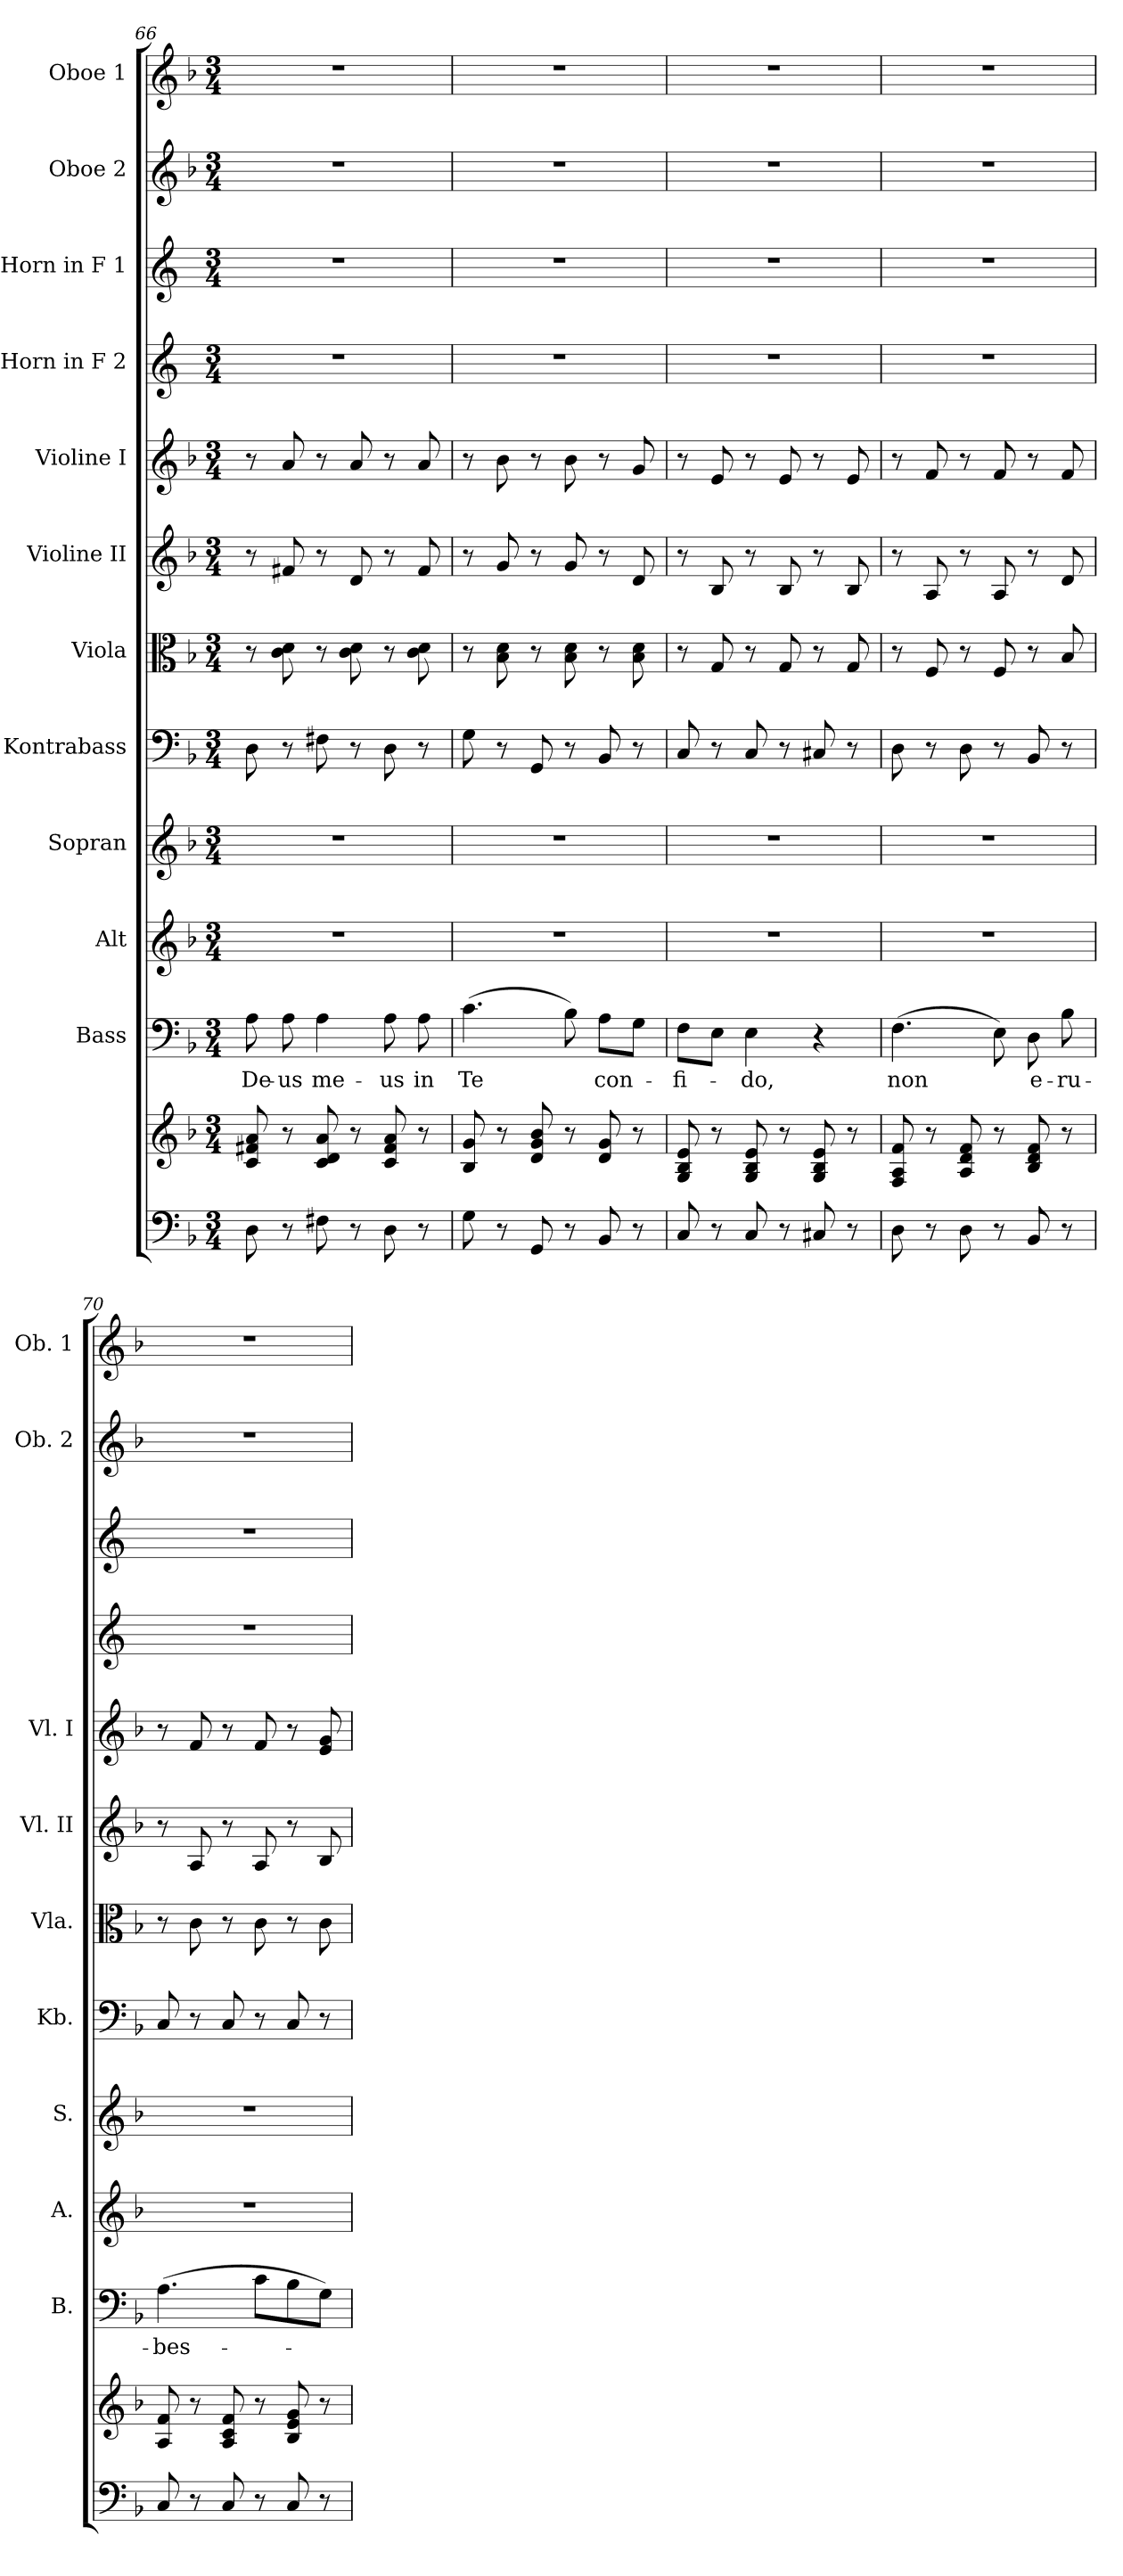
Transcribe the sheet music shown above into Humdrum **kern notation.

**kern	**kern	**kern	**text	**kern	**kern	**kern	**kern	**kern	**kern	**kern	**kern	**kern	**kern
*part12	*part12	*part11	*part11	*part10	*part9	*part8	*part7	*part6	*part5	*part4	*part3	*part2	*part1
*staff13	*staff12	*staff11	*staff11	*staff10	*staff9	*staff8	*staff7	*staff6	*staff5	*staff4	*staff3	*staff2	*staff1
*	*	*I"Bass	*	*I"Alt	*I"Sopran	*I"Kontrabass	*I"Viola	*I"Violine II	*I"Violine I	*I"Horn in F 2	*I"Horn in F 1	*I"Oboe 2	*I"Oboe 1
*	*	*I'B.	*	*I'A.	*I'S.	*I'Kb.	*I'Vla.	*I'Vl. II	*I'Vl. I	*	*	*I'Ob. 2	*I'Ob. 1
*clefF4	*clefG2	*clefF4	*	*clefG2	*clefG2	*clefF4	*clefC3	*clefG2	*clefG2	*clefG2	*clefG2	*clefG2	*clefG2
*	*	*	*	*	*	*ITrd7c12	*	*	*	*ITrd4c7	*ITrd4c7	*	*
*k[b-]	*k[b-]	*k[b-]	*	*k[b-]	*k[b-]	*k[b-]	*k[b-]	*k[b-]	*k[b-]	*k[b-]	*k[b-]	*k[b-]	*k[b-]
*F:	*F:	*F:	*	*F:	*F:	*F:	*F:	*F:	*F:	*F:	*F:	*F:	*F:
*M3/4	*M3/4	*M3/4	*	*M3/4	*M3/4	*M3/4	*M3/4	*M3/4	*M3/4	*M3/4	*M3/4	*M3/4	*M3/4
=66	=66	=66	=66	=66	=66	=66	=66	=66	=66	=66	=66	=66	=66
!	!	!	!LO:LY:b	!	!	!	!	!	!	!	!	!	!
8D\	8c/ 8f#X/ 8a/	8A\	De-	2.r	2.r	8DD\	8r	8r	8r	2.r	2.r	2.r	2.r
!	!	!	!LO:LY:b	!	!	!	!	!	!	!	!	!	!
8r	8r	8A\	-us	.	.	8r	8c\ 8d\	8f#X/	8a/	.	.	.	.
!	!	!	!LO:LY:b	!	!	!	!	!	!	!	!	!	!
8F#X\	8c/ 8d/ 8a/	4A\	me-	.	.	8FF#X\	8r	8r	8r	.	.	.	.
8r	8r	.	.	.	.	8r	8c\ 8d\	8d/	8a/	.	.	.	.
!	!	!	!LO:LY:b	!	!	!	!	!	!	!	!	!	!
8D\	8c/ 8f#/ 8a/	8A\	-us	.	.	8DD\	8r	8r	8r	.	.	.	.
!	!	!	!LO:LY:b	!	!	!	!	!	!	!	!	!	!
8r	8r	8A\	in	.	.	8r	8c\ 8d\	8f#/	8a/	.	.	.	.
=67	=67	=67	=67	=67	=67	=67	=67	=67	=67	=67	=67	=67	=67
!	!	!	!LO:LY:b	!	!	!	!	!	!	!	!	!	!
8G\	8B-/ 8g/	(>4.c\	Te	2.r	2.r	8GG\	8r	8r	8r	2.r	2.r	2.r	2.r
8r	8r	.	.	.	.	8r	8B-\ 8d\	8g/	8b-\	.	.	.	.
8GG/	8d/ 8g/ 8b-/	.	.	.	.	8GGG/	8r	8r	8r	.	.	.	.
8r	8r	8B-\)	.	.	.	8r	8B-\ 8d\	8g/	8b-\	.	.	.	.
!	!	!	!LO:LY:b	!	!	!	!	!	!	!	!	!	!
8BB-/	8d/ 8g/	8A\L	con-	.	.	8BBB-/	8r	8r	8r	.	.	.	.
8r	8r	8G\J	.	.	.	8r	8B-\ 8d\	8d/	8g/	.	.	.	.
=68	=68	=68	=68	=68	=68	=68	=68	=68	=68	=68	=68	=68	=68
!	!	!	!LO:LY:b	!	!	!	!	!	!	!	!	!	!
8C/	8G/ 8B-/ 8e/	8F\L	-fi-	2.r	2.r	8CC/	8r	8r	8r	2.r	2.r	2.r	2.r
8r	8r	8E\J	.	.	.	8r	8G/	8B-/	8e/	.	.	.	.
!	!	!	!LO:LY:b	!	!	!	!	!	!	!	!	!	!
8C/	8G/ 8B-/ 8e/	4E\	-do,	.	.	8CC/	8r	8r	8r	.	.	.	.
8r	8r	.	.	.	.	8r	8G/	8B-/	8e/	.	.	.	.
8C#X/	8G/ 8B-/ 8e/	4r	.	.	.	8CC#X/	8r	8r	8r	.	.	.	.
8r	8r	.	.	.	.	8r	8G/	8B-/	8e/	.	.	.	.
!!LO:PB:g=z
=69	=69	=69	=69	=69	=69	=69	=69	=69	=69	=69	=69	=69	=69
!	!	!	!LO:LY:b	!	!	!	!	!	!	!	!	!	!
8D\	8F/ 8A/ 8f/	(>4.F\	non	2.r	2.r	8DD\	8r	8r	8r	2.r	2.r	2.r	2.r
8r	8r	.	.	.	.	8r	8F/	8A/	8f/	.	.	.	.
8D\	8A/ 8d/ 8f/	.	.	.	.	8DD\	8r	8r	8r	.	.	.	.
8r	8r	8E\)	.	.	.	8r	8F/	8A/	8f/	.	.	.	.
!	!	!	!LO:LY:b	!	!	!	!	!	!	!	!	!	!
8BB-/	8B-/ 8d/ 8f/	8D\	e-	.	.	8BBB-/	8r	8r	8r	.	.	.	.
!	!	!	!LO:LY:b	!	!	!	!	!	!	!	!	!	!
8r	8r	8B-\	-ru-	.	.	8r	8B-/	8d/	8f/	.	.	.	.
=70	=70	=70	=70	=70	=70	=70	=70	=70	=70	=70	=70	=70	=70
!	!	!	!LO:LY:b	!	!	!	!	!	!	!	!	!	!
8C/	8A/ 8f/	(>4.A\	-bes-	2.r	2.r	8CC/	8r	8r	8r	2.r	2.r	2.r	2.r
8r	8r	.	.	.	.	8r	8c\	8A/	8f/	.	.	.	.
8C/	8A/ 8c/ 8f/	.	.	.	.	8CC/	8r	8r	8r	.	.	.	.
8r	8r	8c\L	.	.	.	8r	8c\	8A/	8f/	.	.	.	.
8C/	8B-/ 8e/ 8g/	8B-\	.	.	.	8CC/	8r	8r	8r	.	.	.	.
8r	8r	8G\J)	.	.	.	8r	8c\	8B-/	8e/ 8g/	.	.	.	.
=	=	=	=	=	=	=	=	=	=	=	=	=	=
*-	*-	*-	*-	*-	*-	*-	*-	*-	*-	*-	*-	*-	*-
